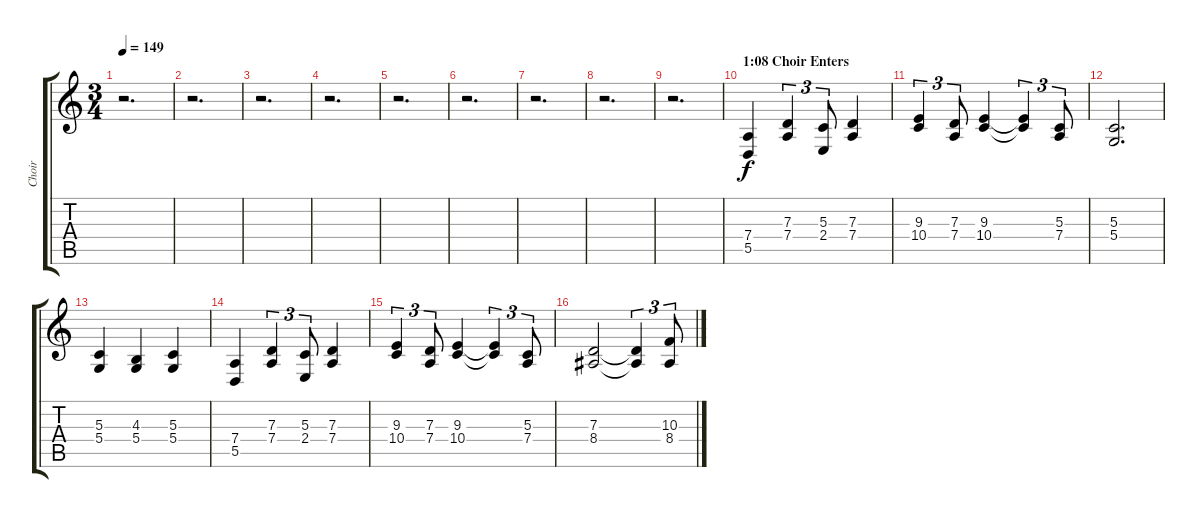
\track ("Choir" "Choir") {instrument choiraahs}
\staff {score tabs}
\tuning (E4 B3 G3 D3 A2 E2) {hide}
\ts (3 4)
\tempo 149
\clef g2
\ks c
r.2{d dy f} |
r.2{d} |
r.2{d} |
r.2{d} |
r.2{d} |
r.2{d} |
r.2{d} |
r.2{d} |
r.2{d} |
\section ("" "1:08 Choir Enters")
(7.4 5.5).4 (7.3 7.4).4{tu (3 2)} (5.3 2.4).8{tu (3 2)} (7.3 7.4).4 |
(9.3 10.4).4{tu (3 2)} (7.3 7.4).8{tu (3 2)} (9.3 10.4).4 (9.3{t} 10.4{t}).4{tu (3 2)} (5.3 7.4).8{tu (3 2)} |
(5.3 5.4).2{d} |
(5.3 5.4).4 (4.3 5.4).4 (5.3 5.4).4 |
(7.4 5.5).4 (7.3 7.4).4{tu (3 2)} (5.3 2.4).8{tu (3 2)} (7.3 7.4).4 |
(9.3 10.4).4{tu (3 2)} (7.3 7.4).8{tu (3 2)} (9.3 10.4).4 (9.3{t} 10.4{t}).4{tu (3 2)} (5.3 7.4).8{tu (3 2)} |
(7.3 8.4).2 (7.3{t} 8.4{t}).4{tu (3 2)} (10.3 8.4).8{tu (3 2)}
